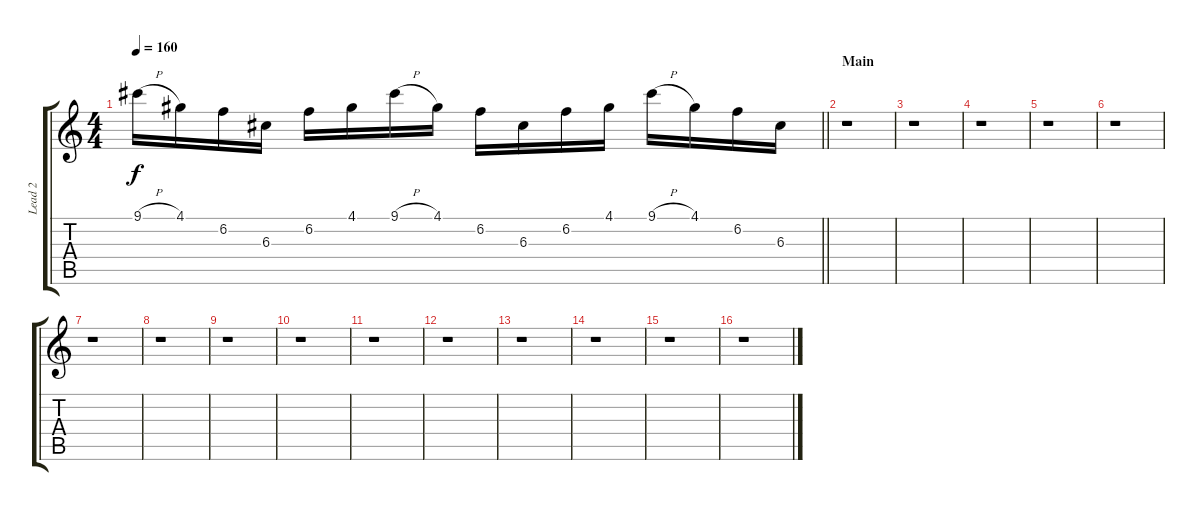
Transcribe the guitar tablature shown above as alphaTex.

\track ("Lead 2" "Lead 2") {instrument distortionguitar}
\staff {score tabs}
\tuning (E4 B3 G3 D3 A2 E2) {hide}
\ts (4 4)
\tempo 160
\clef g2
\barLineRight lightlight
\ks c
9.1{h}.16{dy f} 4.1.16 6.2.16 6.3.16 6.2.16 4.1.16 9.1{h}.16 4.1.16 6.2.16 6.3.16 6.2.16 4.1.16 9.1{h}.16 4.1.16 6.2.16 6.3.16 |
\section ("" "Main")
r.1 |
r.1 |
r.1 |
r.1 |
r.1 |
r.1 |
r.1 |
r.1 |
r.1 |
r.1 |
r.1 |
r.1 |
r.1 |
r.1 |
r.1
